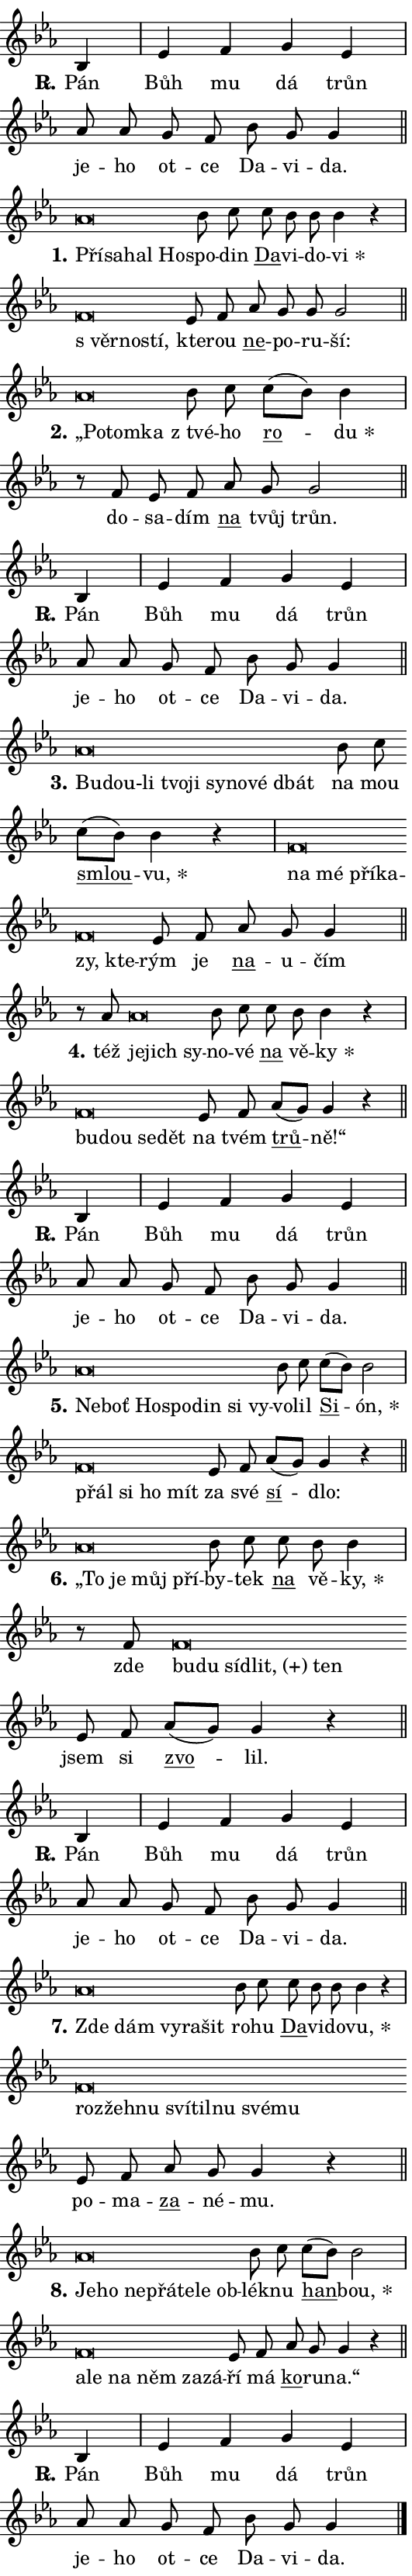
\version "2.24.0"
\header { tagline = "" }
\paper {
  indent = 0\cm
  top-margin = 0\cm
  right-margin = 0.13\cm % to fit lyric hyphens
  bottom-margin = 0\cm
  left-margin = 0\cm
  paper-width = 9\cm
  page-breaking = #ly:one-page-breaking
  system-system-spacing.basic-distance = #11
  score-system-spacing.basic-distance = #11
  ragged-last = ##f
}


%% Author: Thomas Morley
%% https://lists.gnu.org/archive/html/lilypond-user/2020-05/msg00002.html
#(define (line-position grob)
"Returns position of @var[grob} in current system:
   @code{'start}, if at first time-step
   @code{'end}, if at last time-step
   @code{'middle} otherwise
"
  (let* ((col (ly:item-get-column grob))
         (ln (ly:grob-object col 'left-neighbor))
         (rn (ly:grob-object col 'right-neighbor))
         (col-to-check-left (if (ly:grob? ln) ln col))
         (col-to-check-right (if (ly:grob? rn) rn col))
         (break-dir-left
           (and
             (ly:grob-property col-to-check-left 'non-musical #f)
             (ly:item-break-dir col-to-check-left)))
         (break-dir-right
           (and
             (ly:grob-property col-to-check-right 'non-musical #f)
             (ly:item-break-dir col-to-check-right))))
        (cond ((eqv? 1 break-dir-left) 'start)
              ((eqv? -1 break-dir-right) 'end)
              (else 'middle))))

#(define (tranparent-at-line-position vctor)
  (lambda (grob)
  "Relying on @code{line-position} select the relevant enry from @var{vctor}.
Used to determine transparency,"
    (case (line-position grob)
      ((end) (not (vector-ref vctor 0)))
      ((middle) (not (vector-ref vctor 1)))
      ((start) (not (vector-ref vctor 2))))))

noteHeadBreakVisibility =
#(define-music-function (break-visibility)(vector?)
"Makes @code{NoteHead}s transparent relying on @var{break-visibility}"
#{
  \override NoteHead.transparent =
    #(tranparent-at-line-position break-visibility)
#})

#(define delete-ledgers-for-transparent-note-heads
  (lambda (grob)
    "Reads whether a @code{NoteHead} is transparent.
If so this @code{NoteHead} is removed from @code{'note-heads} from
@var{grob}, which is supposed to be @code{LedgerLineSpanner}.
As a result ledgers are not printed for this @code{NoteHead}"
    (let* ((nhds-array (ly:grob-object grob 'note-heads))
           (nhds-list
             (if (ly:grob-array? nhds-array)
                 (ly:grob-array->list nhds-array)
                 '()))
           ;; Relies on the transparent-property being done before
           ;; Staff.LedgerLineSpanner.after-line-breaking is executed.
           ;; This is fragile ...
           (to-keep
             (remove
               (lambda (nhd)
                 (ly:grob-property nhd 'transparent #f))
               nhds-list)))
      ;; TODO find a better method to iterate over grob-arrays, similiar
      ;; to filter/remove etc for lists
      ;; For now rebuilt from scratch
      (set! (ly:grob-object grob 'note-heads)  '())
      (for-each
        (lambda (nhd)
          (ly:pointer-group-interface::add-grob grob 'note-heads nhd))
        to-keep))))

squashNotes = {
  \override NoteHead.X-extent = #'(-0.2 . 0.2)
  \override NoteHead.Y-extent = #'(-0.75 . 0)
  \override NoteHead.stencil =
    #(lambda (grob)
       (let ((pos (ly:grob-property grob 'staff-position)))
         (begin
           (if (< pos -7) (display "ERROR: Lower brevis then expected\n") (display ""))
           (if (<= pos -6) ly:text-interface::print ly:note-head::print))))
}
unSquashNotes = {
  \revert NoteHead.X-extent
  \revert NoteHead.Y-extent
  \revert NoteHead.stencil
}

hideNotes = \noteHeadBreakVisibility #begin-of-line-visible
unHideNotes = \noteHeadBreakVisibility #all-visible

% work-around for resetting accidentals
% https://lilypond.org/doc/v2.23/Documentation/notation/displaying-rhythms#unmetered-music
cadenzaMeasure = {
  \cadenzaOff
  \partial 1024 s1024
  \cadenzaOn
}

#(define-markup-command (accent layout props text) (markup?)
  "Underline accented syllable"
  (interpret-markup layout props
    #{\markup \override #'(offset . 4.3) \underline { #text }#}))

responsum = \markup \concat {
  "R" \hspace #-1.05 \path #0.1 #'((moveto 0 0.07) (lineto 0.9 0.8)) \hspace #0.05 "."
}

spaceSize = #0.6828661417322834 % exact space size for TeX Gyre Schola

\layout {
  \context {
    \Staff
    \remove "Time_signature_engraver"
    \override LedgerLineSpanner.after-line-breaking = #delete-ledgers-for-transparent-note-heads
  }
  \context {
    \Lyrics {
      \override LyricSpace.minimum-distance = \spaceSize
      \override LyricText.font-name = #"TeX Gyre Schola"
      \override LyricText.font-size = 1
      \override StanzaNumber.font-name = #"TeX Gyre Schola Bold"
      \override StanzaNumber.font-size = 1
    }
  }
  \context {
    \Score 
    \override NoteHead.text =
      #(lambda (grob) 
        (let ((pos (ly:grob-property grob 'staff-position)))
          #{\markup {
            \combine
              \halign #-0.55 \raise #(if (= pos -6) 0 0.5) \override #'(thickness . 2) \draw-line #'(3.2 . 0)
              \musicglyph "noteheads.sM1"
          }#}))
  }
}

% magnetic-lyrics.ily
%
%   written by
%     Jean Abou Samra <jean@abou-samra.fr>
%     Werner Lemberg <wl@gnu.org>
%
%   adapted by
%     Jiri Hon <jiri.hon@gmail.com>
%
% Version 2022-Apr-15

% https://www.mail-archive.com/lilypond-user@gnu.org/msg149350.html

#(define (Left_hyphen_pointer_engraver context)
   "Collect syllable-hyphen-syllable occurrences in lyrics and store
them in properties.  This engraver only looks to the left.  For
example, if the lyrics input is @code{foo -- bar}, it does the
following.

@itemize @bullet
@item
Set the @code{text} property of the @code{LyricHyphen} grob between
@q{foo} and @q{bar} to @code{foo}.

@item
Set the @code{left-hyphen} property of the @code{LyricText} grob with
text @q{foo} to the @code{LyricHyphen} grob between @q{foo} and
@q{bar}.
@end itemize

Use this auxiliary engraver in combination with the
@code{lyric-@/text::@/apply-@/magnetic-@/offset!} hook."
   (let ((hyphen #f)
         (text #f))
     (make-engraver
      (acknowledgers
       ((lyric-syllable-interface engraver grob source-engraver)
        (set! text grob)))
      (end-acknowledgers
       ((lyric-hyphen-interface engraver grob source-engraver)
        ;(when (not (grob::has-interface grob 'lyric-space-interface))
          (set! hyphen grob)));)
      ((stop-translation-timestep engraver)
       (when (and text hyphen)
         (ly:grob-set-object! text 'left-hyphen hyphen))
       (set! text #f)
       (set! hyphen #f)))))

#(define (lyric-text::apply-magnetic-offset! grob)
   "If the space between two syllables is less than the value in
property @code{LyricText@/.details@/.squash-threshold}, move the right
syllable to the left so that it gets concatenated with the left
syllable.

Use this function as a hook for
@code{LyricText@/.after-@/line-@/breaking} if the
@code{Left_@/hyphen_@/pointer_@/engraver} is active."
   (let ((hyphen (ly:grob-object grob 'left-hyphen #f)))
     (when hyphen
       (let ((left-text (ly:spanner-bound hyphen LEFT)))
         (when (grob::has-interface left-text 'lyric-syllable-interface)
           (let* ((common (ly:grob-common-refpoint grob left-text X))
                  (this-x-ext (ly:grob-extent grob common X))
                  (left-x-ext
                   (begin
                     ;; Trigger magnetism for left-text.
                     (ly:grob-property left-text 'after-line-breaking)
                     (ly:grob-extent left-text common X)))
                  ;; `delta` is the gap width between two syllables.
                  (delta (- (interval-start this-x-ext)
                            (interval-end left-x-ext)))
                  (details (ly:grob-property grob 'details))
                  (threshold (assoc-get 'squash-threshold details 0.2)))
             (when (< delta threshold)
               (let* (;; We have to manipulate the input text so that
                      ;; ligatures crossing syllable boundaries are not
                      ;; disabled.  For languages based on the Latin
                      ;; script this is essentially a beautification.
                      ;; However, for non-Western scripts it can be a
                      ;; necessity.
                      (lt (ly:grob-property left-text 'text))
                      (rt (ly:grob-property grob 'text))
                      (is-space (grob::has-interface hyphen 'lyric-space-interface))
                      (space (if is-space " " ""))
                      (extra-delta (if is-space spaceSize 0))
                      ;; Append new syllable.
                      (ltrt-space (if (and (string? lt) (string? rt))
                                (string-append lt space rt)
                                (make-concat-markup (list lt space rt))))
                      ;; Right-align `ltrt` to the right side.
                      (ltrt-space-markup (grob-interpret-markup
                               grob
                               (make-translate-markup
                                (cons (interval-length this-x-ext) 0)
                                (make-right-align-markup ltrt-space)))))
                 (begin
                   ;; Don't print `left-text`.
                   (ly:grob-set-property! left-text 'stencil #f)
                   ;; Set text and stencil (which holds all collected
                   ;; syllables so far) and shift it to the left.
                   (ly:grob-set-property! grob 'text ltrt-space)
                   (ly:grob-set-property! grob 'stencil ltrt-space-markup)
                   (ly:grob-translate-axis! grob (- (- delta extra-delta)) X))))))))))


#(define (lyric-hyphen::displace-bounds-first grob)
   ;; Make very sure this callback isn't triggered too early.
   (let ((left (ly:spanner-bound grob LEFT))
         (right (ly:spanner-bound grob RIGHT)))
     (ly:grob-property left 'after-line-breaking)
     (ly:grob-property right 'after-line-breaking)
     (ly:lyric-hyphen::print grob)))

squashThreshold = #0.4

\layout {
  \context {
    \Lyrics
    \consists #Left_hyphen_pointer_engraver
    \override LyricText.after-line-breaking =
      #lyric-text::apply-magnetic-offset!
    \override LyricHyphen.stencil = #lyric-hyphen::displace-bounds-first
    \override LyricText.details.squash-threshold = \squashThreshold
    \override LyricHyphen.minimum-distance = 0
    \override LyricHyphen.minimum-length = \squashThreshold
  }
}

squashText = \override LyricText.details.squash-threshold = 9999
unSquashText = \override LyricText.details.squash-threshold = \squashThreshold

leftText = \override LyricText.self-alignment-X = #LEFT
unLeftText = \revert LyricText.self-alignment-X

starOffset = #(lambda (grob) 
                (let ((x_offset (ly:self-alignment-interface::aligned-on-x-parent grob)))
                  (if (= x_offset 0) 0 (+ x_offset 1.2))))

star = #(define-music-function (syllable)(string?)
"Append star separator at the end of a syllable"
#{
  \once \override LyricText.X-offset = #starOffset
  \lyricmode { \markup {
    #syllable
    \override #'((font-name . "TeX Gyre Schola Bold")) \hspace #0.2 \lower #0.65 \larger "*"
  } }
#})

starAccent = #(define-music-function (syllable)(string?)
"Append star separator at the end of a syllable and make accent"
#{
  \once \override LyricText.X-offset = #starOffset
  \lyricmode { \markup {
    \accent #syllable
    \override #'((font-name . "TeX Gyre Schola Bold")) \hspace #0.2 \lower #0.65 \larger "*"
  } }
#})

breath = #(define-music-function (syllable)(string?)
"Append breathing indicator at the end of a syllable"
#{
  \lyricmode { \markup { #syllable "+" } }
#})

optionalBreath = #(define-music-function (syllable)(string?)
"Append optional breathing indicator at the end of a syllable"
#{
  \lyricmode { \markup { #syllable "(+)" } }
#})


\score {
    <<
        \new Voice = "melody" { \cadenzaOn \key es \major \relative { bes4 \cadenzaMeasure \bar "|" es f g es \cadenzaMeasure \bar "|" as8 as g f bes g g4 \cadenzaMeasure \bar "||" \break } }
        \new Lyrics \lyricsto "melody" { \lyricmode { \set stanza = \responsum
Pán Bůh mu dá trůn je -- ho ot -- ce Da -- vi -- da. } }
    >>
    \layout {}
}

\score {
    <<
        \new Voice = "melody" { \cadenzaOn \key es \major \relative { \squashNotes as'\breve*1/16 \hideNotes \breve*1/16 \bar "" \breve*1/16 \breve*1/16 \bar "" \unHideNotes \unSquashNotes bes8 c \bar "" c bes bes bes4 r \cadenzaMeasure \bar "|" \squashNotes f\breve*1/16 \hideNotes \breve*1/16 \breve*1/16 \bar "" \unHideNotes \unSquashNotes es8 f \bar "" as g g g2 \cadenzaMeasure \bar "||" \break } }
        \new Lyrics \lyricsto "melody" { \lyricmode { \set stanza = "1."
\leftText Pří -- \squashText sa -- hal Ho -- \unLeftText \unSquashText spo -- din \markup \accent Da -- vi -- do -- \star vi \leftText "s věr" -- \squashText no -- stí, \unLeftText \unSquashText kte -- rou \markup \accent ne -- po -- ru -- ší: } }
    >>
    \layout {}
}

\score {
    <<
        \new Voice = "melody" { \cadenzaOn \key es \major \relative { \squashNotes as'\breve*1/16 \hideNotes \breve*1/16 \breve*1/16 \bar "" \unHideNotes \unSquashNotes bes8 c \bar "" c[( bes)] bes4 \cadenzaMeasure \bar "|" r8 f es8 f \bar "" as g g2 \cadenzaMeasure \bar "||" \break } }
        \new Lyrics \lyricsto "melody" { \lyricmode { \set stanza = "2."
\leftText „Po -- \squashText tom -- ka \unLeftText \unSquashText "z tvé" -- ho \markup \accent ro -- \star du do -- sa -- dím \markup \accent na tvůj trůn. } }
    >>
    \layout {}
}

\score {
    <<
        \new Voice = "melody" { \cadenzaOn \key es \major \relative { bes4 \cadenzaMeasure \bar "|" es f g es \cadenzaMeasure \bar "|" as8 as g f bes g g4 \cadenzaMeasure \bar "||" \break } }
        \new Lyrics \lyricsto "melody" { \lyricmode { \set stanza = \responsum
Pán Bůh mu dá trůn je -- ho ot -- ce Da -- vi -- da. } }
    >>
    \layout {}
}

\score {
    <<
        \new Voice = "melody" { \cadenzaOn \key es \major \relative { \squashNotes as'\breve*1/16 \hideNotes \breve*1/16 \bar "" \breve*1/16 \bar "" \breve*1/16 \bar "" \breve*1/16 \bar "" \breve*1/16 \bar "" \breve*1/16 \breve*1/16 \bar "" \unHideNotes \unSquashNotes bes8 c \bar "" c[( bes)] bes4 r \cadenzaMeasure \bar "|" \squashNotes f\breve*1/16 \hideNotes \breve*1/16 \bar "" \breve*1/16 \bar "" \breve*1/16 \bar "" \breve*1/16 \breve*1/16 \bar "" \unHideNotes \unSquashNotes es8 f \bar "" as g g4 \cadenzaMeasure \bar "||" \break } }
        \new Lyrics \lyricsto "melody" { \lyricmode { \set stanza = "3."
\leftText Bu -- \squashText dou-li tvo -- ji sy -- no -- vé dbát \unLeftText \unSquashText na mou \markup \accent smlou -- \star vu, \leftText na \squashText mé pří -- ka -- zy, kte -- \unLeftText \unSquashText rým je \markup \accent na -- u -- čím } }
    >>
    \layout {}
}

\score {
    <<
        \new Voice = "melody" { \cadenzaOn \key es \major \relative { r8 as'8 \squashNotes as\breve*1/16 \hideNotes \breve*1/16 \breve*1/16 \bar "" \unHideNotes \unSquashNotes bes8 c \bar "" c bes bes4 r \cadenzaMeasure \bar "|" \squashNotes f\breve*1/16 \hideNotes \breve*1/16 \bar "" \breve*1/16 \breve*1/16 \bar "" \unHideNotes \unSquashNotes es8 f \bar "" as[( g)] g4 r \cadenzaMeasure \bar "||" \break } }
        \new Lyrics \lyricsto "melody" { \lyricmode { \set stanza = "4."
též \leftText je -- \squashText jich sy -- \unLeftText \unSquashText no -- vé \markup \accent na vě -- \star ky \leftText bu -- \squashText dou se -- dět \unLeftText \unSquashText na tvém \markup \accent trů -- ně!“ } }
    >>
    \layout {}
}

\score {
    <<
        \new Voice = "melody" { \cadenzaOn \key es \major \relative { bes4 \cadenzaMeasure \bar "|" es f g es \cadenzaMeasure \bar "|" as8 as g f bes g g4 \cadenzaMeasure \bar "||" \break } }
        \new Lyrics \lyricsto "melody" { \lyricmode { \set stanza = \responsum
Pán Bůh mu dá trůn je -- ho ot -- ce Da -- vi -- da. } }
    >>
    \layout {}
}

\score {
    <<
        \new Voice = "melody" { \cadenzaOn \key es \major \relative { \squashNotes as'\breve*1/16 \hideNotes \breve*1/16 \bar "" \breve*1/16 \bar "" \breve*1/16 \bar "" \breve*1/16 \bar "" \breve*1/16 \breve*1/16 \bar "" \unHideNotes \unSquashNotes bes8 c \bar "" c[( bes)] bes2 \cadenzaMeasure \bar "|" \squashNotes f\breve*1/16 \hideNotes \breve*1/16 \bar "" \breve*1/16 \breve*1/16 \bar "" \unHideNotes \unSquashNotes es8 f \bar "" as[( g)] g4 r \cadenzaMeasure \bar "||" \break } }
        \new Lyrics \lyricsto "melody" { \lyricmode { \set stanza = "5."
\leftText Ne -- \squashText boť Ho -- spo -- din si vy -- \unLeftText \unSquashText vo -- lil \markup \accent Si -- \star ón, \leftText přál \squashText si ho mít \unLeftText \unSquashText za své \markup \accent sí -- dlo: } }
    >>
    \layout {}
}

\score {
    <<
        \new Voice = "melody" { \cadenzaOn \key es \major \relative { \squashNotes as'\breve*1/16 \hideNotes \breve*1/16 \bar "" \breve*1/16 \breve*1/16 \bar "" \unHideNotes \unSquashNotes bes8 c \bar "" c bes bes4 \cadenzaMeasure \bar "|" r8 f8 \squashNotes f\breve*1/16 \hideNotes \breve*1/16 \bar "" \breve*1/16 \bar "" \breve*1/16 \breve*1/16 \bar "" \unHideNotes \unSquashNotes es8 f \bar "" as[( g)] g4 r \cadenzaMeasure \bar "||" \break } }
        \new Lyrics \lyricsto "melody" { \lyricmode { \set stanza = "6."
\leftText „To \squashText je můj pří -- \unLeftText \unSquashText by -- tek \markup \accent na vě -- \star ky, zde \leftText bu -- \squashText du sí -- \optionalBreath dlit, ten \unLeftText \unSquashText jsem si \markup \accent zvo -- lil. } }
    >>
    \layout {}
}

\score {
    <<
        \new Voice = "melody" { \cadenzaOn \key es \major \relative { bes4 \cadenzaMeasure \bar "|" es f g es \cadenzaMeasure \bar "|" as8 as g f bes g g4 \cadenzaMeasure \bar "||" \break } }
        \new Lyrics \lyricsto "melody" { \lyricmode { \set stanza = \responsum
Pán Bůh mu dá trůn je -- ho ot -- ce Da -- vi -- da. } }
    >>
    \layout {}
}

\score {
    <<
        \new Voice = "melody" { \cadenzaOn \key es \major \relative { \squashNotes as'\breve*1/16 \hideNotes \breve*1/16 \bar "" \breve*1/16 \bar "" \breve*1/16 \breve*1/16 \bar "" \unHideNotes \unSquashNotes bes8 c \bar "" c bes bes bes4 r \cadenzaMeasure \bar "|" \squashNotes f\breve*1/16 \hideNotes \breve*1/16 \bar "" \breve*1/16 \bar "" \breve*1/16 \bar "" \breve*1/16 \bar "" \breve*1/16 \bar "" \breve*1/16 \breve*1/16 \bar "" \unHideNotes \unSquashNotes es8 f \bar "" as g g4 r \cadenzaMeasure \bar "||" \break } }
        \new Lyrics \lyricsto "melody" { \lyricmode { \set stanza = "7."
\leftText Zde \squashText dám vy -- ra -- šit \unLeftText \unSquashText ro -- hu \markup \accent Da -- vi -- do -- \star vu, \leftText roz -- \squashText žeh -- nu sví -- til -- nu své -- mu \unLeftText \unSquashText po -- ma -- \markup \accent za -- né -- mu. } }
    >>
    \layout {}
}

\score {
    <<
        \new Voice = "melody" { \cadenzaOn \key es \major \relative { \squashNotes as'\breve*1/16 \hideNotes \breve*1/16 \bar "" \breve*1/16 \bar "" \breve*1/16 \bar "" \breve*1/16 \bar "" \breve*1/16 \breve*1/16 \bar "" \unHideNotes \unSquashNotes bes8 c \bar "" c[( bes)] bes2 \cadenzaMeasure \bar "|" \squashNotes f\breve*1/16 \hideNotes \breve*1/16 \bar "" \breve*1/16 \bar "" \breve*1/16 \bar "" \breve*1/16 \breve*1/16 \bar "" \unHideNotes \unSquashNotes es8 f \bar "" as g g4 r \cadenzaMeasure \bar "||" \break } }
        \new Lyrics \lyricsto "melody" { \lyricmode { \set stanza = "8."
\leftText Je -- \squashText ho ne -- přá -- te -- le ob -- \unLeftText \unSquashText lék -- nu \markup \accent han -- \star bou, \leftText a -- \squashText le na něm za -- zá -- \unLeftText \unSquashText ří má \markup \accent ko -- ru -- na.“ } }
    >>
    \layout {}
}

\score {
    <<
        \new Voice = "melody" { \cadenzaOn \key es \major \relative { bes4 \cadenzaMeasure \bar "|" es f g es \cadenzaMeasure \bar "|" as8 as g f bes g g4 \cadenzaMeasure \bar "||" \break } \bar "|." }
        \new Lyrics \lyricsto "melody" { \lyricmode { \set stanza = \responsum
Pán Bůh mu dá trůn je -- ho ot -- ce Da -- vi -- da. } }
    >>
    \layout {}
}
